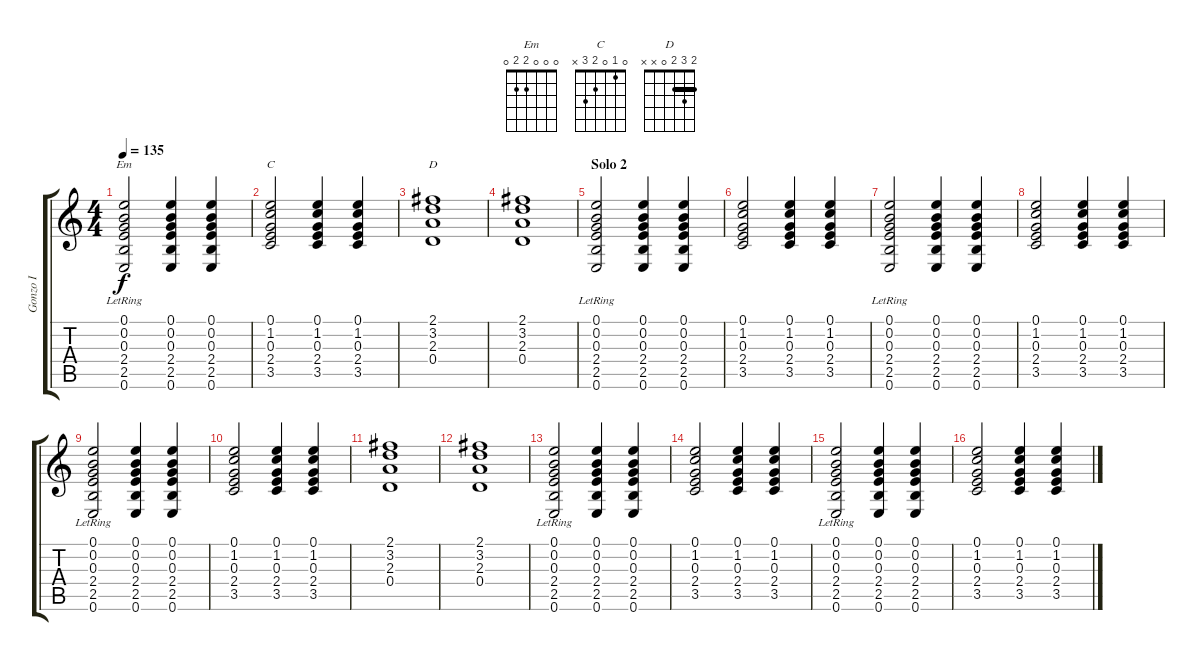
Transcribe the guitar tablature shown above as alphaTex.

\track ("Gonzo I" "Gonzo I") {instrument acousticguitarsteel}
\staff {score tabs}
\tuning (E4 B3 G3 D3 A2 E2) {hide}
\chord ("Em" 0 0 0 2 2 0)
\chord ("C" 0 1 0 2 3 x)
\chord ("D" 2 3 2 0 x x) {barre 2}
\ts (4 4)
\tempo 135
\clef g2
\ks c
(0.1 0.2 0.3 2.4 2.5 0.6{lr}).2{ch "Em" dy f} (0.1 0.2 0.3 2.4 2.5 0.6).4 (0.1 0.2 0.3 2.4 2.5 0.6).4 |
(0.1 1.2 0.3 2.4 3.5).2{ch "C"} (0.1 1.2 0.3 2.4 3.5).4 (0.1 1.2 0.3 2.4 3.5).4 |
(2.1 3.2 2.3 0.4).1{ch "D"} |
(2.1 3.2 2.3 0.4).1 |
\section ("" "Solo 2")
(0.1 0.2 0.3 2.4 2.5 0.6{lr}).2 (0.1 0.2 0.3 2.4 2.5 0.6).4 (0.1 0.2 0.3 2.4 2.5 0.6).4 |
(0.1 1.2 0.3 2.4 3.5).2 (0.1 1.2 0.3 2.4 3.5).4 (0.1 1.2 0.3 2.4 3.5).4 |
(0.1 0.2 0.3 2.4 2.5 0.6{lr}).2 (0.1 0.2 0.3 2.4 2.5 0.6).4 (0.1 0.2 0.3 2.4 2.5 0.6).4 |
(0.1 1.2 0.3 2.4 3.5).2 (0.1 1.2 0.3 2.4 3.5).4 (0.1 1.2 0.3 2.4 3.5).4 |
(0.1 0.2 0.3 2.4 2.5 0.6{lr}).2 (0.1 0.2 0.3 2.4 2.5 0.6).4 (0.1 0.2 0.3 2.4 2.5 0.6).4 |
(0.1 1.2 0.3 2.4 3.5).2 (0.1 1.2 0.3 2.4 3.5).4 (0.1 1.2 0.3 2.4 3.5).4 |
(2.1 3.2 2.3 0.4).1 |
(2.1 3.2 2.3 0.4).1 |
(0.1 0.2 0.3 2.4 2.5 0.6{lr}).2 (0.1 0.2 0.3 2.4 2.5 0.6).4 (0.1 0.2 0.3 2.4 2.5 0.6).4 |
(0.1 1.2 0.3 2.4 3.5).2 (0.1 1.2 0.3 2.4 3.5).4 (0.1 1.2 0.3 2.4 3.5).4 |
(0.1 0.2 0.3 2.4 2.5 0.6{lr}).2 (0.1 0.2 0.3 2.4 2.5 0.6).4 (0.1 0.2 0.3 2.4 2.5 0.6).4 |
(0.1 1.2 0.3 2.4 3.5).2 (0.1 1.2 0.3 2.4 3.5).4 (0.1 1.2 0.3 2.4 3.5).4
